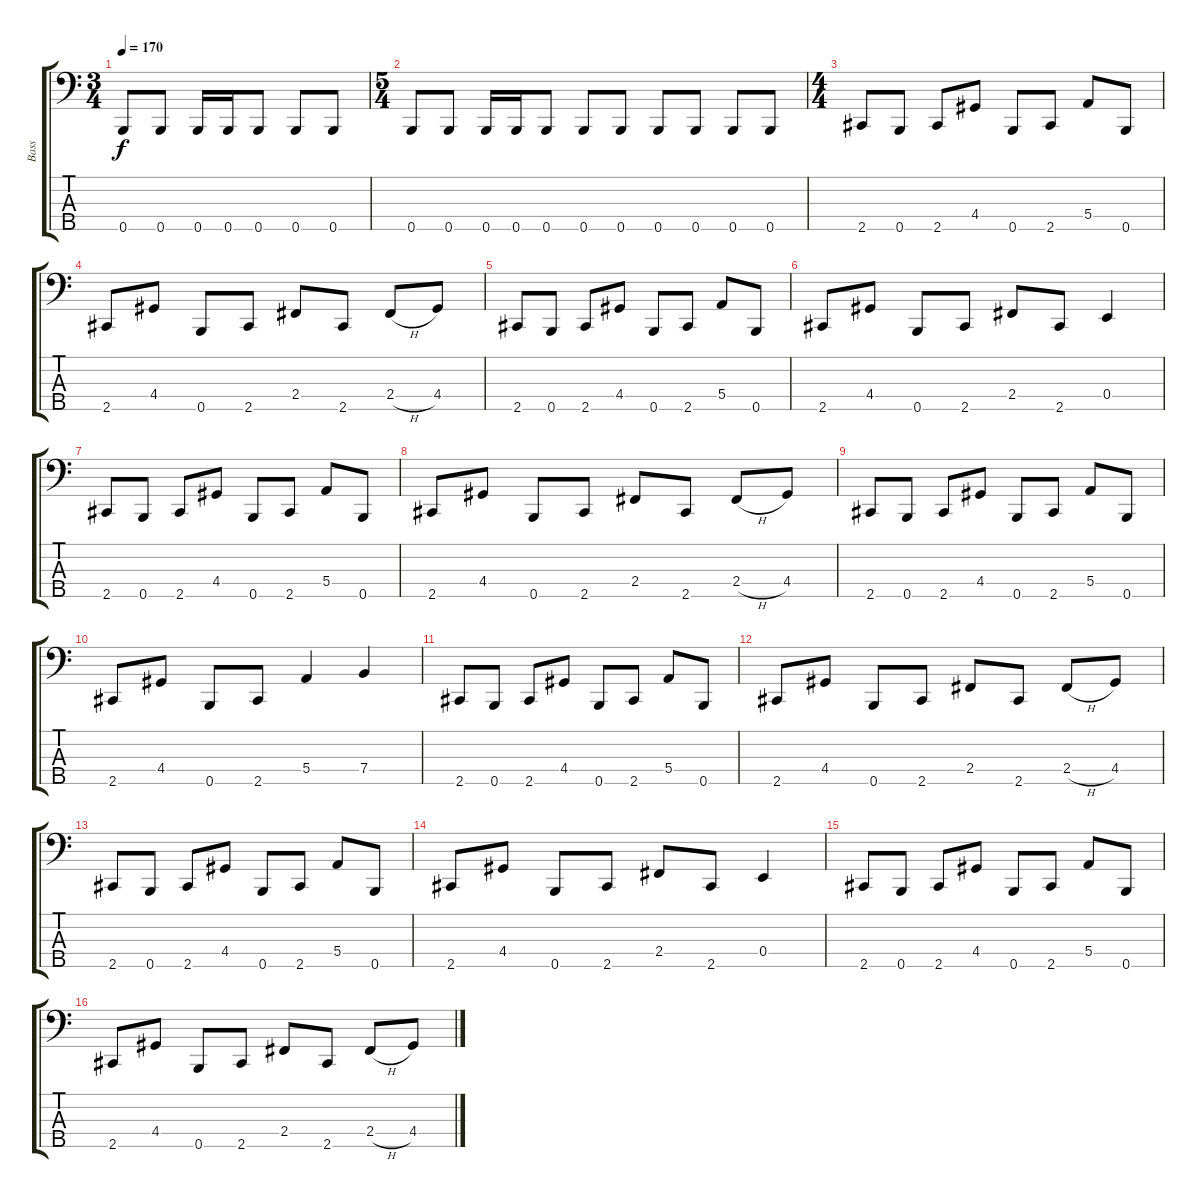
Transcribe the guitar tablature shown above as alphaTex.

\track ("Bass" "Bass") {instrument electricbasspick}
\staff {score tabs}
\tuning (G2 D2 A1 E1 B0) {hide}
\ts (3 4)
\tempo 170
\clef f4
\ks c
0.5.8{dy f} 0.5.8 0.5.16 0.5.16 0.5.8 0.5.8 0.5.8 |
\ts (5 4)
0.5.8 0.5.8 0.5.16 0.5.16 0.5.8 0.5.8 0.5.8 0.5.8 0.5.8 0.5.8 0.5.8 |
\ts (4 4)
\section ("" "")
2.5.8 0.5.8 2.5.8 4.4.8 0.5.8 2.5.8 5.4.8 0.5.8 |
2.5.8 4.4.8 0.5.8 2.5.8 2.4.8 2.5.8 2.4{h}.8 4.4.8 |
2.5.8 0.5.8 2.5.8 4.4.8 0.5.8 2.5.8 5.4.8 0.5.8 |
2.5.8 4.4.8 0.5.8 2.5.8 2.4.8 2.5.8 0.4.4 |
2.5.8 0.5.8 2.5.8 4.4.8 0.5.8 2.5.8 5.4.8 0.5.8 |
2.5.8 4.4.8 0.5.8 2.5.8 2.4.8 2.5.8 2.4{h}.8 4.4.8 |
2.5.8 0.5.8 2.5.8 4.4.8 0.5.8 2.5.8 5.4.8 0.5.8 |
2.5.8 4.4.8 0.5.8 2.5.8 5.4.4 7.4.4 |
2.5.8 0.5.8 2.5.8 4.4.8 0.5.8 2.5.8 5.4.8 0.5.8 |
2.5.8 4.4.8 0.5.8 2.5.8 2.4.8 2.5.8 2.4{h}.8 4.4.8 |
2.5.8 0.5.8 2.5.8 4.4.8 0.5.8 2.5.8 5.4.8 0.5.8 |
2.5.8 4.4.8 0.5.8 2.5.8 2.4.8 2.5.8 0.4.4 |
2.5.8 0.5.8 2.5.8 4.4.8 0.5.8 2.5.8 5.4.8 0.5.8 |
2.5.8 4.4.8 0.5.8 2.5.8 2.4.8 2.5.8 2.4{h}.8 4.4.8
